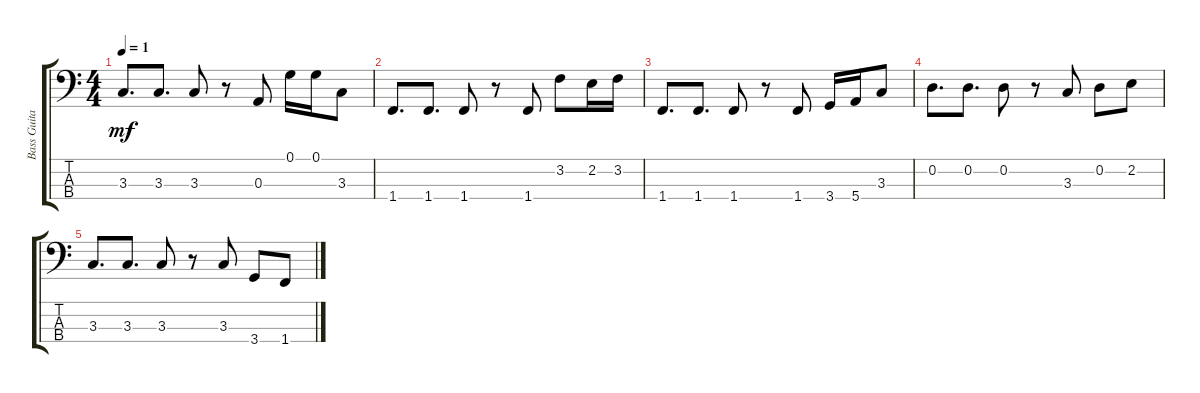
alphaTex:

\track ("Bass Guitar" "Bass Guita") {instrument electricbassfinger}
\staff {score tabs}
\tuning (G2 D2 A1 E1) {hide}
\ts (4 4)
\tempo 1
\clef f4
\ks c
3.3.8{d dy mf} 3.3.8{d} 3.3.8 r.8 0.3.8 0.1.16 0.1.16 3.3.8 |
1.4.8{d} 1.4.8{d} 1.4.8 r.8 1.4.8 3.2.8 2.2.16 3.2.16 |
1.4.8{d} 1.4.8{d} 1.4.8 r.8 1.4.8 3.4.16 5.4.16 3.3.8 |
0.2.8{d} 0.2.8{d} 0.2.8 r.8 3.3.8 0.2.8 2.2.8 |
3.3.8{d} 3.3.8{d} 3.3.8 r.8 3.3.8 3.4.8 1.4.8
